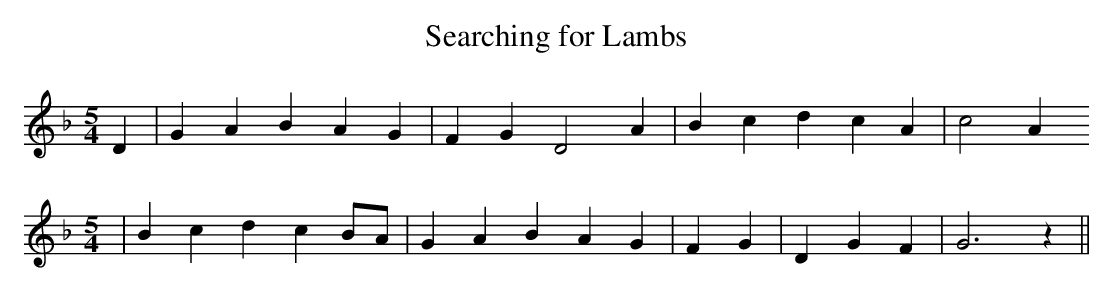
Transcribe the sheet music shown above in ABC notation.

X:1
T:Searching for Lambs
M:5/4
L:1/4
K:F
 D| G A B- A G| F G D2 A| B c d- c A| c2 A
M:5/4
| B c d- cB/2-A/2| G A B- A G| F G| D- G F| G3 z||
